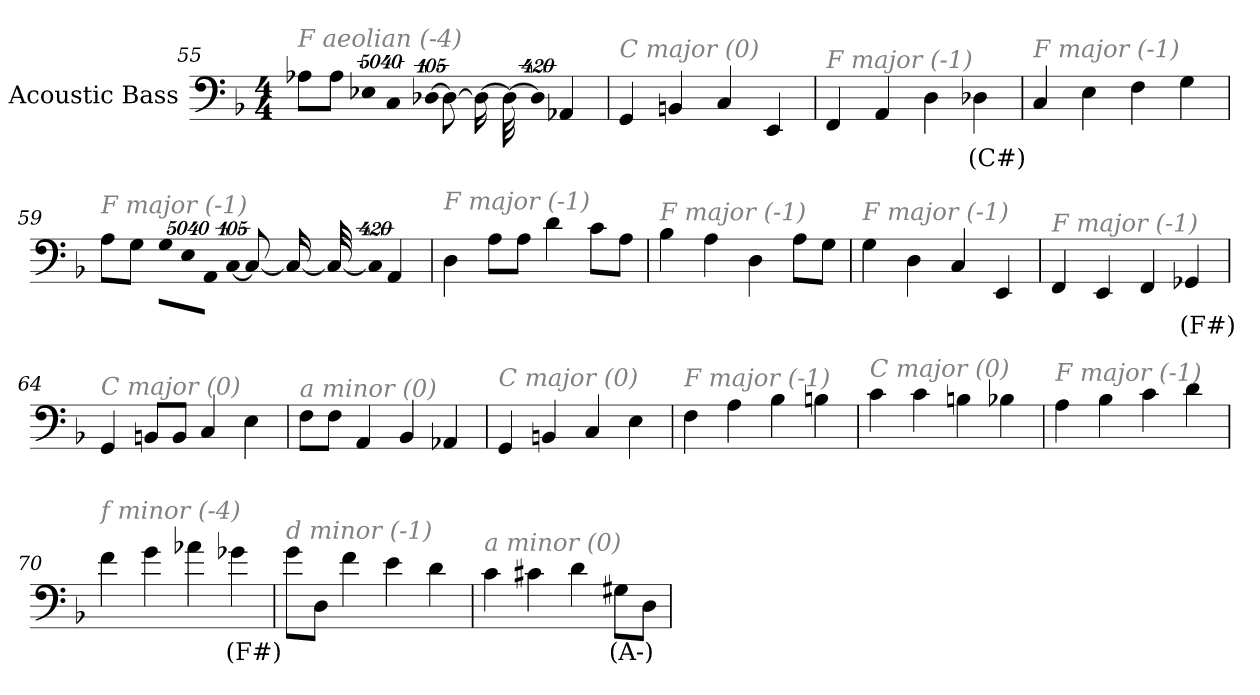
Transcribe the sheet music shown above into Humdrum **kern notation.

**kern	**text
*part1	*part1
*staff1	*staff1
*I"Acoustic Bass	*
*clefF4	*
*ITrd7c12	*
*k[b-]	*
*F:	*
*M4/4	*
=55	=55
!LO:TX:i:color=#808080:t=F aeolian (-4)	!
8AA-XL	.
8AA-J	.
!LO:N:vis=8	!
40320%3347EE-X	.
!LO:N:vis=4	!
20160%3347CC	.
!LO:N:vis=1024	!
[13440%13DD-X	.
8DD-_	.
16DD-_	.
32DD-_	.
!LO:N:vis=1024%31	!
13440%407DD-]	.
4AAA-X	.
=56	=56
!LO:TX:i:color=#808080:t=C major (0)	!
4GGG	.
4BBBn	.
4CC	.
4EEE	.
=57	=57
!LO:TX:i:color=#808080:t=F major (-1)	!
4FFF	.
4AAA	.
4DD	.
4DD-Xi	(C#)
=58	=58
!LO:TX:i:color=#808080:t=F major (-1)	!
4CC	.
4EE	.
4FF	.
4GG	.
=59	=59
!LO:TX:i:color=#808080:t=F major (-1)	!
8AAL	.
8GGJ	.
!LO:N:vis=8	!
40320%3347GGL	.
!LO:N:vis=8	!
40320%3347EE	.
!LO:N:vis=8	!
40320%3347AAAJ	.
!LO:N:vis=1024	!
[13440%13CC	.
8CC_	.
16CC_	.
32CC_	.
!LO:N:vis=1024%31	!
13440%407CC]	.
4AAA	.
=60	=60
!LO:TX:i:color=#808080:t=F major (-1)	!
4DD	.
8AAL	.
8AAJ	.
4D	.
8CL	.
8AAJ	.
=61	=61
!LO:TX:i:color=#808080:t=F major (-1)	!
4BB-	.
4AA	.
4DD	.
8AAL	.
8GGJ	.
=62	=62
!LO:TX:i:color=#808080:t=F major (-1)	!
4GG	.
4DD	.
4CC	.
4EEE	.
=63	=63
!LO:TX:i:color=#808080:t=F major (-1)	!
4FFF	.
4EEE	.
4FFF	.
4GGG-Xi	(F#)
=64	=64
!LO:TX:i:color=#808080:t=C major (0)	!
4GGG	.
8BBBnL	.
8BBBJ	.
4CC	.
4EE	.
=65	=65
!LO:TX:i:color=#808080:t=a minor (0)	!
8FFL	.
8FFJ	.
4AAA	.
4BBB-	.
4AAA-Xj	.
=66	=66
!LO:TX:i:color=#808080:t=C major (0)	!
4GGG	.
4BBBn	.
4CC	.
4EE	.
=67	=67
!LO:TX:i:color=#808080:t=F major (-1)	!
4FF	.
4AA	.
4BB-	.
4BBn	.
=68	=68
!LO:TX:i:color=#808080:t=C major (0)	!
4C	.
4C	.
4BBn	.
4BB-X	.
=69	=69
!LO:TX:i:color=#808080:t=F major (-1)	!
4AA	.
4BB-	.
4C	.
4D	.
=70	=70
!LO:TX:i:color=#808080:t=f minor (-4)	!
4F	.
4G	.
4A-X	.
4G-Xi	(F#)
=71	=71
!LO:TX:i:color=#808080:t=d minor (-1)	!
8GL	.
8DDJ	.
4F	.
4E	.
4D	.
=72	=72
!LO:TX:i:color=#808080:t=a minor (0)	!
4C	.
4C#X	.
4D	.
8GG#XiL	(A-)
8DDJ	.
=	=
*-	*-
